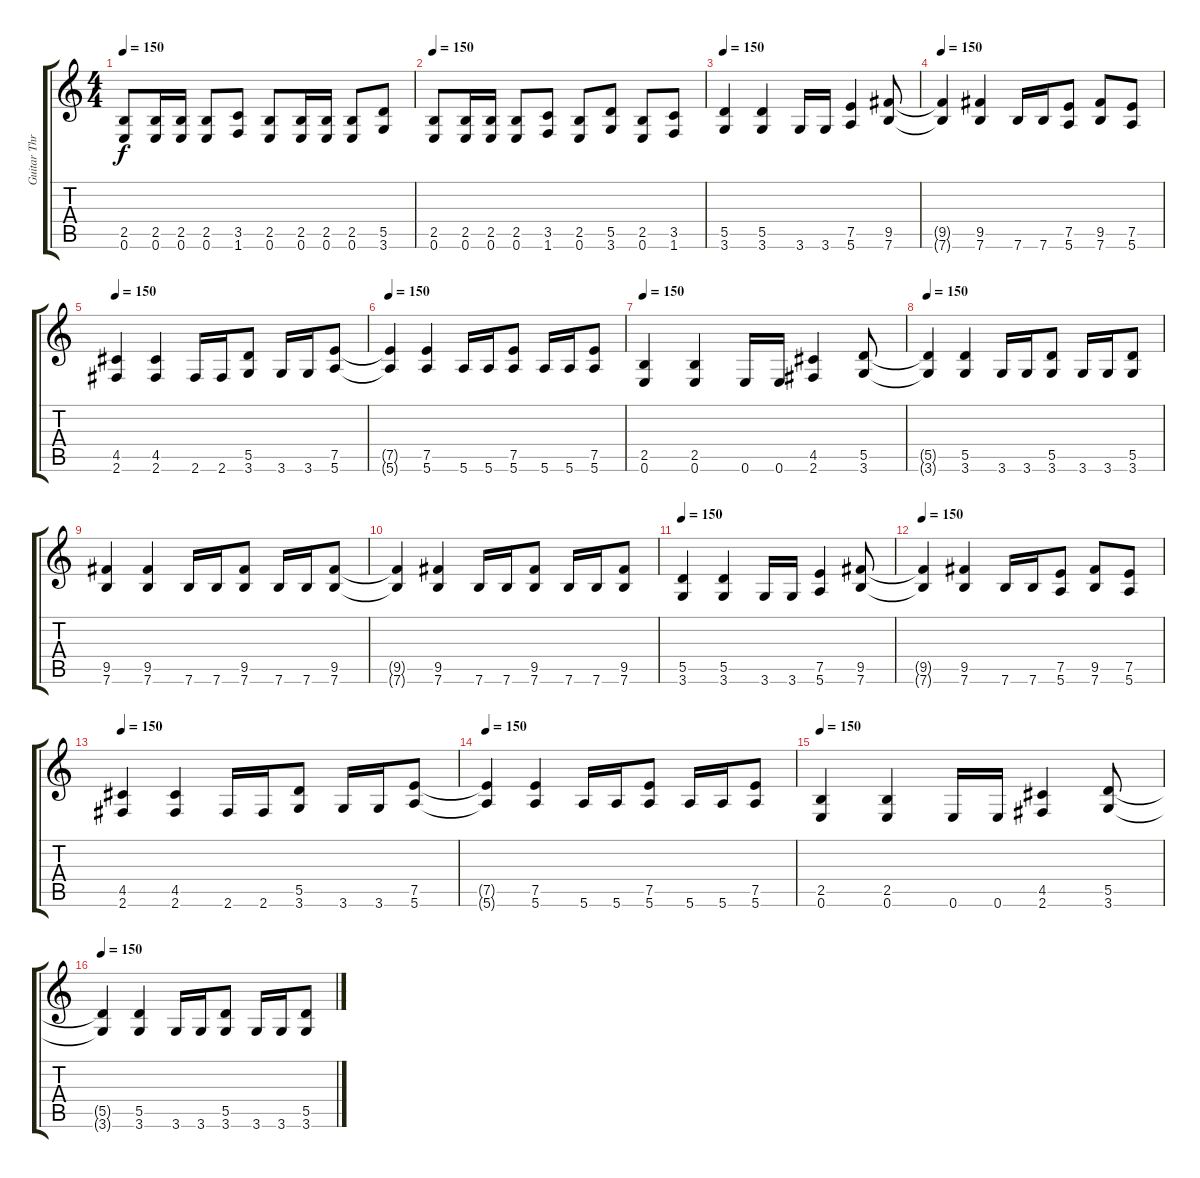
\track ("Guitar Three" "Guitar Thr") {instrument distortionguitar}
\staff {score tabs}
\tuning (E4 B3 G3 D3 A2 E2) {hide}
\ts (4 4)
\tempo 150
\clef g2
\ks c
(2.5 0.6).8{dy f} (2.5 0.6).16 (2.5 0.6).16 (2.5 0.6).8 (3.5 1.6).8 (2.5 0.6).8 (2.5 0.6).16 (2.5 0.6).16 (2.5 0.6).8 (5.5 3.6).8 |
\tempo 150
(2.5 0.6).8 (2.5 0.6).16 (2.5 0.6).16 (2.5 0.6).8 (3.5 1.6).8 (2.5 0.6).8 (5.5 3.6).8 (2.5 0.6).8 (3.5 1.6).8 |
\tempo 150
(5.5 3.6).4 (5.5 3.6).4 3.6.16 3.6.16 (7.5 5.6).4 (9.5 7.6).8 |
\tempo 150
(9.5{t} 7.6{t}).4 (9.5 7.6).4 7.6.16 7.6.16 (7.5 5.6).8 (9.5 7.6).8 (7.5 5.6).8 |
\tempo 150
(4.5 2.6).4 (4.5 2.6).4 2.6.16 2.6.16 (5.5 3.6).8 3.6.16 3.6.16 (7.5 5.6).8 |
\tempo 150
(7.5{t} 5.6{t}).4 (7.5 5.6).4 5.6.16 5.6.16 (7.5 5.6).8 5.6.16 5.6.16 (7.5 5.6).8 |
\tempo 150
(2.5 0.6).4 (2.5 0.6).4 0.6.16 0.6.16 (4.5 2.6).4 (5.5 3.6).8 |
\tempo 150
(5.5{t} 3.6{t}).4 (5.5 3.6).4 3.6.16 3.6.16 (5.5 3.6).8 3.6.16 3.6.16 (5.5 3.6).8 |
(9.5 7.6).4 (9.5 7.6).4 7.6.16 7.6.16 (9.5 7.6).8 7.6.16 7.6.16 (9.5 7.6).8 |
(9.5{t} 7.6{t}).4 (9.5 7.6).4 7.6.16 7.6.16 (9.5 7.6).8 7.6.16 7.6.16 (9.5 7.6).8 |
\tempo 150
(5.5 3.6).4 (5.5 3.6).4 3.6.16 3.6.16 (7.5 5.6).4 (9.5 7.6).8 |
\tempo 150
(9.5{t} 7.6{t}).4 (9.5 7.6).4 7.6.16 7.6.16 (7.5 5.6).8 (9.5 7.6).8 (7.5 5.6).8 |
\tempo 150
(4.5 2.6).4 (4.5 2.6).4 2.6.16 2.6.16 (5.5 3.6).8 3.6.16 3.6.16 (7.5 5.6).8 |
\tempo 150
(7.5{t} 5.6{t}).4 (7.5 5.6).4 5.6.16 5.6.16 (7.5 5.6).8 5.6.16 5.6.16 (7.5 5.6).8 |
\tempo 150
(2.5 0.6).4 (2.5 0.6).4 0.6.16 0.6.16 (4.5 2.6).4 (5.5 3.6).8 |
\tempo 150
(5.5{t} 3.6{t}).4 (5.5 3.6).4 3.6.16 3.6.16 (5.5 3.6).8 3.6.16 3.6.16 (5.5 3.6).8
